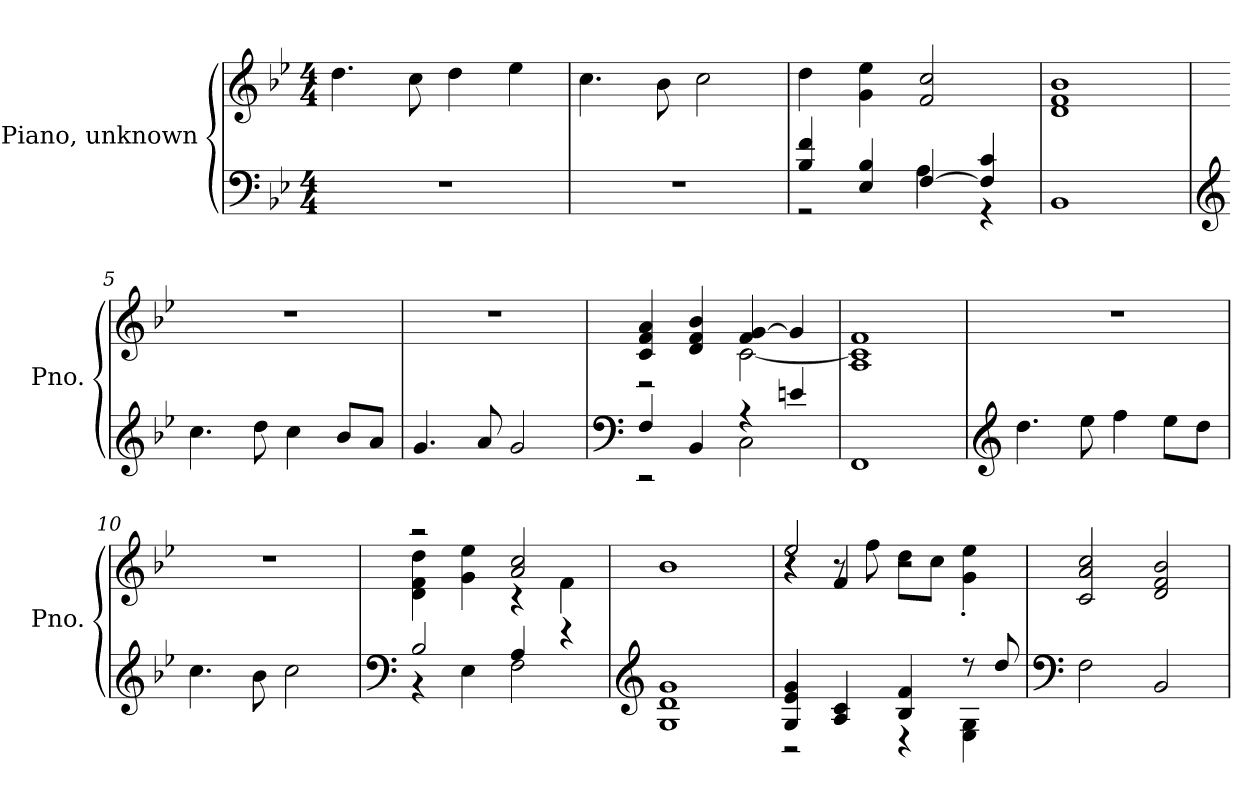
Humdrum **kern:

**kern	**kern
*part1	*part1
*staff2	*staff1
*I"Piano, unknown	*
*I'Pno.	*
*clefF4	*clefG2
*k[b-e-]	*k[b-e-]
*M4/4	*M4/4
*MM120	*MM120
=1	=1
1r	4.dd\
.	8cc\
.	4dd\
.	4ee-\
=2	=2
1r	4.cc\
.	8b-\
.	2cc\
=3	=3
*^	*
4B-/ 4f/	2r	4dd\
4E-/ 4B-/	.	4g\ 4ee-\
[4F/	4A\	2f/ 2cc/
4F/] 4c/	4r	.
*v	*v	*
=4	=4
1BB-	1d 1f 1b-
=5	=5
*clefG2	*
4.cc\	1r
8dd\	.
4cc\	.
8b-/L	.
8a/J	.
=6	=6
4.g/	1r
8a/	.
2g/	.
=7	=7
*clefF4	*
*^	*^
4F/	2r	4c/ 4f/ 4a/	2r
4BB-/	.	4d/ 4f/ 4b-/	.
4r	2C\	4f/ [4g/	[2c\
4en/	.	4g/]	.
*v	*v	*	*
=8	=8	=8
1FF	1A 1f	1c]
*	*v	*v
!!LO:LB:g=z
=9	=9
*clefG2	*
4.dd\	1r
8ee-\	.
4ff\	.
8ee-\L	.
8dd\J	.
=10	=10
4.cc\	1r
8b-\	.
2cc\	.
=11	=11
*clefF4	*
*^	*^
2B-/	4r	2r	4d\ 4f\ 4dd\
.	4E-\	.	4g\ 4ee-\
4A/	2F\	2a/ 2cc/	4r
4r	.	.	4f\
*v	*v	*	*
*	*v	*v
=12	=12
*clefG2	*
1G 1d 1g	1b-
=13	=13
*^	*^
*	*	*	*^
4G/ 4e-/ 4g/	2r	2ee-/	4r	4r
4A/ 4c/	.	.	8r	4f/
.	.	.	8ff\	.
4B-/ 4f/	4r	2r	8dd\L	2r
.	.	.	8cc\J	.
8r	4E-\ 4G\	.	4g\' 4ee-\'	.
8dd/	.	.	.	.
*v	*v	*	*	*
*	*v	*v	*v
=14	=14
*clefF4	*
2F\	2c/ 2a/ 2cc/
2BB-/	2d/ 2f/ 2b-/
=	=
*-	*-
